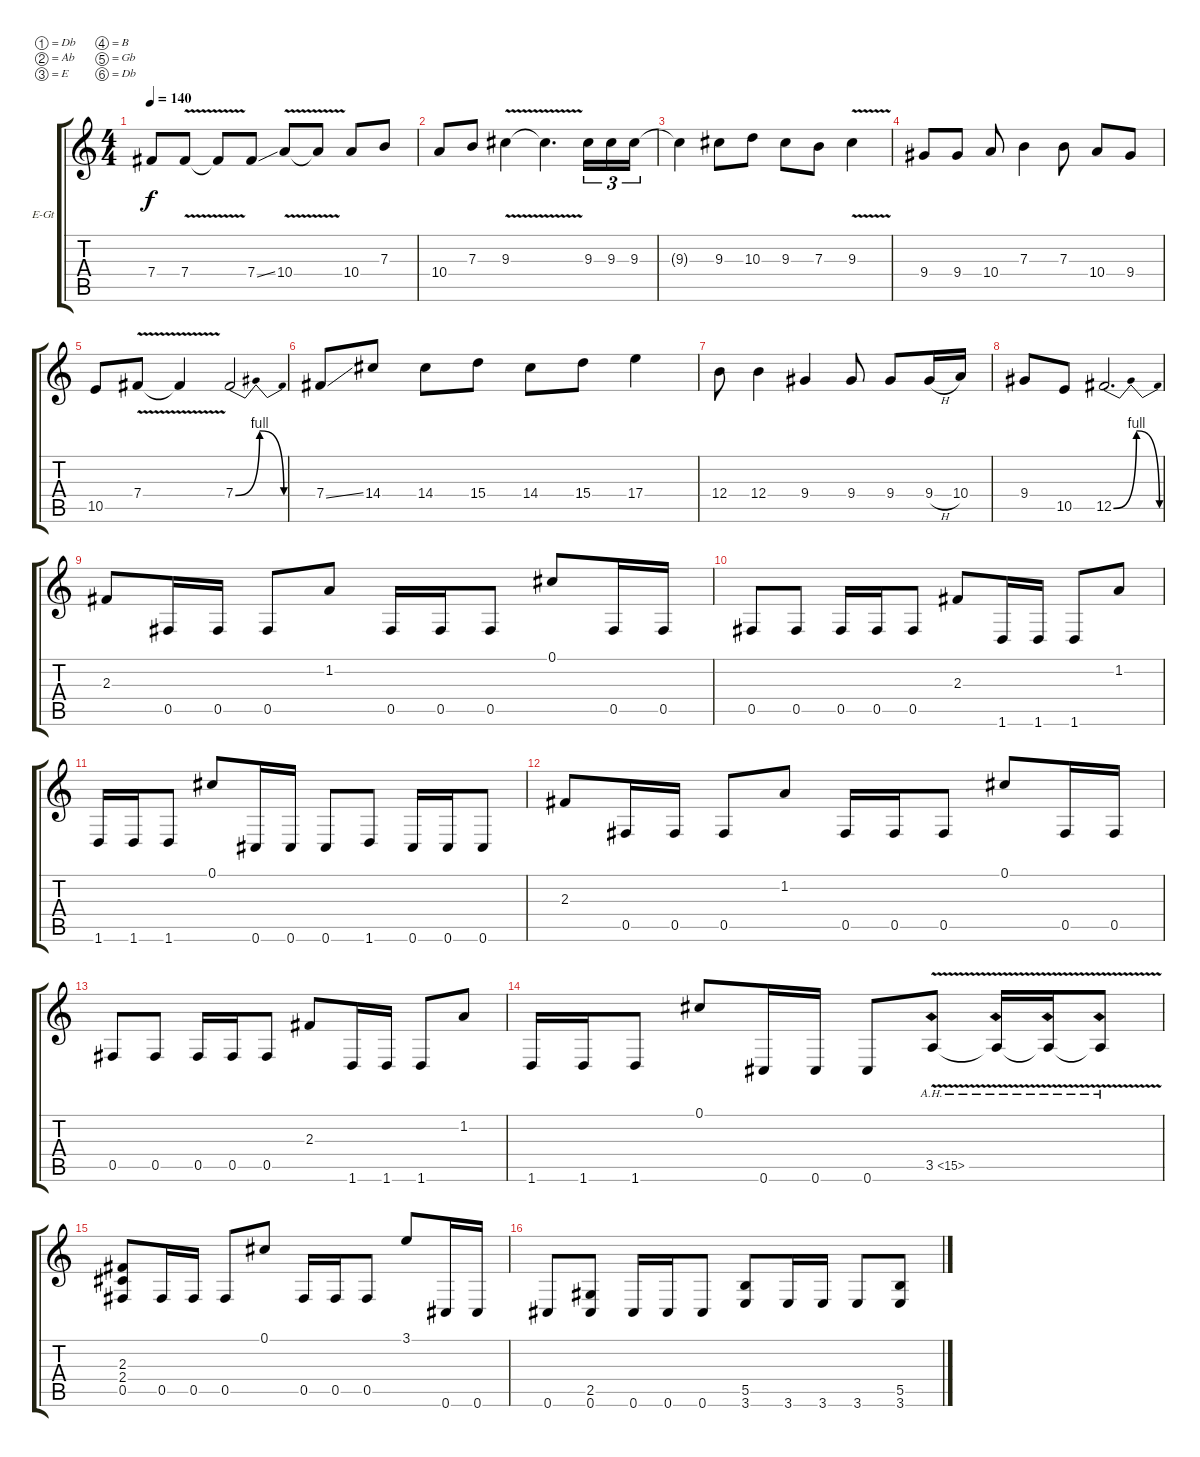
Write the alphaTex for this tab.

\bracketExtendMode groupsimilarinstruments
\firstSystemTrackNameOrientation horizontal
\otherSystemsTrackNameOrientation horizontal
\track ("Electric Guitar 1" "E-Gt") {instrument distortionguitar}
\staff {score tabs}
\tuning (Db4 Ab3 E3 B2 Gb2 Db2)
\ts (4 4)
\tempo 140
\clef g2
\ks c
7.4.8{dy f} 7.4{v}.8 7.4{v t}.8 7.4{ss}.8 10.4{v}.8 10.4{v t}.8 10.4.8 7.3.8 |
10.4.8 7.3.8 9.3{v}.4 9.3{v t}.4{d} 9.3.16{tu (3 2)} 9.3.16{tu (3 2)} 9.3.16{tu (3 2)} |
9.3{t}.4 9.3.8 10.3.8 9.3.8 7.3.8 9.3{v}.4 |
9.4.8 9.4.8 10.4.8 7.3.4 7.3.8 10.4.8 9.4.8 |
10.5.8 7.4{v}.8 7.4{v t}.4 7.4{be (bendrelease 0 0 30 4 30 4 60 0)}.2 |
7.4{ss}.8 14.4.8 14.4.8 15.4.8 14.4.8 15.4.8 17.4.4 |
12.4.8 12.4.4 9.4.4 9.4.8 9.4.8 9.4{h}.16 10.4.16 |
9.4.8 10.5.8 12.5{be (bendrelease 0 0 30 4 30 4 60 0)}.2{d} |
2.3.8 0.5.16 0.5.16 0.5.8 1.2.8 0.5.16 0.5.16 0.5.8 0.1.8 0.5.16 0.5.16 |
0.5.8 0.5.8 0.5.16 0.5.16 0.5.8 2.3.8 1.6.16 1.6.16 1.6.8 1.2.8 |
1.6.16 1.6.16 1.6.8 0.1.8 0.6.16 0.6.16 0.6.8 1.6.8 0.6.16 0.6.16 0.6.8 |
2.3.8 0.5.16 0.5.16 0.5.8 1.2.8 0.5.16 0.5.16 0.5.8 0.1.8 0.5.16 0.5.16 |
0.5.8 0.5.8 0.5.16 0.5.16 0.5.8 2.3.8 1.6.16 1.6.16 1.6.8 1.2.8 |
1.6.16 1.6.16 1.6.8 0.1.8 0.6.16 0.6.16 0.6.8 3.5{ah 12 v}.8 3.5{ah 12 v t}.16 3.5{ah 12 v t}.16 3.5{ah 12 v t}.8 |
(2.3 2.4 0.5).8 0.5.16 0.5.16 0.5.8 0.1.8 0.5.16 0.5.16 0.5.8 3.1.8 0.6.16 0.6.16 |
0.6.8 (2.5 0.6).8 0.6.16 0.6.16 0.6.8 (5.5 3.6).8 3.6.16 3.6.16 3.6.8 (5.5 3.6).8
